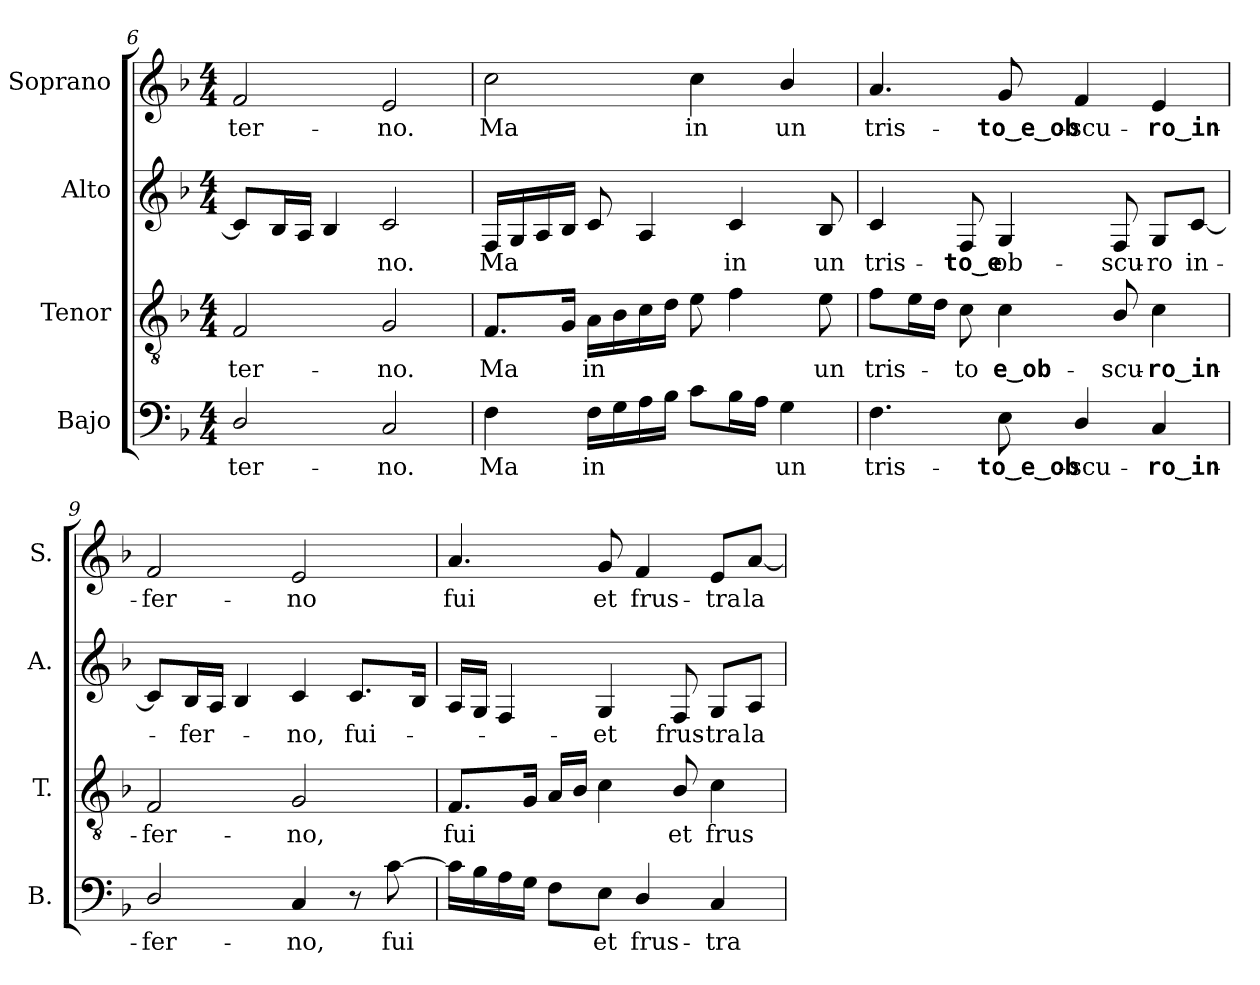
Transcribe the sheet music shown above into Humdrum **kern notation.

**kern	**text	**kern	**text	**kern	**text	**kern	**text
*part4	*part4	*part3	*part3	*part2	*part2	*part1	*part1
*staff4	*staff4	*staff3	*staff3	*staff2	*staff2	*staff1	*staff1
*I"Bajo	*	*I"Tenor	*	*I"Alto	*	*I"Soprano	*
*I'B.	*	*I'T.	*	*I'A.	*	*I'S.	*
*clefF4	*	*clefGv2	*	*clefG2	*	*clefG2	*
*	*	*ITrd7c12	*	*	*	*	*
*k[b-]	*	*k[b-]	*	*k[b-]	*	*k[b-]	*
*F:	*	*F:	*	*F:	*	*F:	*
*M4/4	*	*M4/4	*	*M4/4	*	*M4/4	*
=6	=6	=6	=6	=6	=6	=6	=6
!	!LO:LY:b:color=#000000	!	!	!	!	!	!
!	!	!	!LO:LY:b:color=#000000	!	!	!	!
!	!	!	!	!	!	!	!LO:LY:b:color=#000000
2Di/	-ter-	2FFi/	-ter-	8ci/L]	.	2fi/	-ter-
.	.	.	.	16B-i/L	.	.	.
.	.	.	.	16Ai/JJ	.	.	.
.	.	.	.	4B-i/	.	.	.
!	!LO:LY:b:color=#000000	!	!	!	!	!	!
!	!	!	!LO:LY:b:color=#000000	!	!	!	!
!	!	!	!	!	!LO:LY:b:color=#000000	!	!
!	!	!	!	!	!	!	!LO:LY:b:color=#000000
2Ci/	-no.	2GGi/	-no.	2ci/	-no.	2ei/	-no.
=7	=7	=7	=7	=7	=7	=7	=7
!	!LO:LY:b:color=#000000	!	!	!	!	!	!
!	!	!	!LO:LY:b:color=#000000	!	!	!	!
!	!	!	!	!	!LO:LY:b:color=#000000	!	!
!	!	!	!	!	!	!	!LO:LY:b:color=#000000
4Fi\	Ma	8.FFi/L	Ma	16Fi/LL	Ma	2cci\	Ma
.	.	.	.	16Gi/	.	.	.
.	.	.	.	16Ai/	.	.	.
.	.	16GGi/Jk	.	16B-i/JJ	.	.	.
!	!LO:LY:b:color=#000000	!	!	!	!	!	!
!	!	!	!LO:LY:b:color=#000000	!	!	!	!
16Fi\LL	in	16AAi\LL	in	8ci/	.	.	.
16Gi\	.	16BB-i\	.	.	.	.	.
16Ai\	.	16Ci\	.	4Ai/	.	.	.
16B-i\JJ	.	16Di\JJ	.	.	.	.	.
!	!	!	!	!	!	!	!LO:LY:b:color=#000000
8ci\L	.	8Ei\	.	.	.	4cci\	in
!	!	!	!	!	!LO:LY:b:color=#000000	!	!
16B-i\L	.	4Fi\	.	4ci/	in	.	.
16Ai\JJ	.	.	.	.	.	.	.
!	!LO:LY:b:color=#000000	!	!	!	!	!	!
!	!	!	!	!	!	!	!LO:LY:b:color=#000000
4Gi\	un	.	.	.	.	4b-i/	un
!	!	!	!LO:LY:b:color=#000000	!	!	!	!
!	!	!	!	!	!LO:LY:b:color=#000000	!	!
.	.	8Ei\	un	8B-i/	un	.	.
=8	=8	=8	=8	=8	=8	=8	=8
!	!LO:LY:b:color=#000000	!	!	!	!	!	!
!	!	!	!LO:LY:b:color=#000000	!	!	!	!
!	!	!	!	!	!LO:LY:b:color=#000000	!	!
!	!	!	!	!	!	!	!LO:LY:b:color=#000000
4.Fi\	tris-	8Fi\L	tris-	4ci/	tris-	4.ai/	tris-
.	.	16Ei\L	.	.	.	.	.
.	.	16Di\JJ	.	.	.	.	.
!	!	!	!LO:LY:b:color=#000000	!	!	!	!
!	!	!	!	!	!LO:LY:b:color=#000000	!	!
.	.	8Ci\	-to	8Fi/	-to_e	.	.
!	!LO:LY:b:color=#000000	!	!	!	!	!	!
!	!	!	!LO:LY:b:color=#000000	!	!	!	!
!	!	!	!	!	!LO:LY:b:color=#000000	!	!
!	!	!	!	!	!	!	!LO:LY:b:color=#000000
8Ei\	-to_e_ob-	4Ci\	e_ob-	4Gi/	ob-	8gi/	-to_e_ob-
!	!LO:LY:b:color=#000000	!	!	!	!	!	!
!	!	!	!	!	!	!	!LO:LY:b:color=#000000
4Di/	-scu-	.	.	.	.	4fi/	-scu-
!	!	!	!LO:LY:b:color=#000000	!	!	!	!
!	!	!	!	!	!LO:LY:b:color=#000000	!	!
.	.	8BB-i/	-scu-	8Fi/	-scu-	.	.
!	!LO:LY:b:color=#000000	!	!	!	!	!	!
!	!	!	!LO:LY:b:color=#000000	!	!	!	!
!	!	!	!	!	!LO:LY:b:color=#000000	!	!
!	!	!	!	!	!	!	!LO:LY:b:color=#000000
4Ci/	-ro_in-	4Ci\	-ro_in-	8Gi/L	-ro	4ei/	-ro_in-
!	!	!	!	!	!LO:LY:b:color=#000000	!	!
.	.	.	.	[8ci/J	in-	.	.
!!LO:LB:g=z
=9	=9	=9	=9	=9	=9	=9	=9
!	!LO:LY:b:color=#000000	!	!	!	!	!	!
!	!	!	!LO:LY:b:color=#000000	!	!	!	!
!	!	!	!	!	!	!	!LO:LY:b:color=#000000
2Di/	-fer-	2FFi/	-fer-	8ci/L]	.	2fi/	-fer-
!	!	!	!	!	!LO:LY:b:color=#000000	!	!
.	.	.	.	16B-i/L	-fer-	.	.
.	.	.	.	16Ai/JJ	.	.	.
.	.	.	.	4B-i/	.	.	.
!	!LO:LY:b:color=#000000	!	!	!	!	!	!
!	!	!	!LO:LY:b:color=#000000	!	!	!	!
!	!	!	!	!	!LO:LY:b:color=#000000	!	!
!	!	!	!	!	!	!	!LO:LY:b:color=#000000
4Ci/	-no,	2GGi/	-no,	4ci/	-no,	2ei/	-no
!	!	!	!	!	!LO:LY:b:color=#000000	!	!
8r	.	.	.	8.ci/L	fui-	.	.
!	!LO:LY:b:color=#000000	!	!	!	!	!	!
[8ci\	fui	.	.	.	.	.	.
.	.	.	.	16B-i/Jk	.	.	.
=10	=10	=10	=10	=10	=10	=10	=10
!	!	!	!LO:LY:b:color=#000000	!	!	!	!
!	!	!	!	!	!	!	!LO:LY:b:color=#000000
16ci\LL]	.	8.FFi/L	fui	16Ai/LL	.	4.ai/	fui
16B-i\	.	.	.	16Gi/JJ	.	.	.
16Ai\	.	.	.	4Fi/	.	.	.
16Gi\JJ	.	16GGi/Jk	.	.	.	.	.
8Fi\L	.	16AAi/LL	.	.	.	.	.
.	.	16BB-i/JJ	.	.	.	.	.
!	!LO:LY:b:color=#000000	!	!	!	!	!	!
!	!	!	!	!	!LO:LY:b:color=#000000	!	!
!	!	!	!	!	!	!	!LO:LY:b:color=#000000
8Ei\J	et	4Ci\	.	4Gi/	-et	8gi/	et
!	!LO:LY:b:color=#000000	!	!	!	!	!	!
!	!	!	!	!	!	!	!LO:LY:b:color=#000000
4Di/	frus-	.	.	.	.	4fi/	frus-
!	!	!	!LO:LY:b:color=#000000	!	!	!	!
!	!	!	!	!	!LO:LY:b:color=#000000	!	!
.	.	8BB-i/	et	8Fi/	frus-	.	.
!	!LO:LY:b:color=#000000	!	!	!	!	!	!
!	!	!	!LO:LY:b:color=#000000	!	!	!	!
!	!	!	!	!	!LO:LY:b:color=#000000	!	!
!	!	!	!	!	!	!	!LO:LY:b:color=#000000
4Ci/	-tra	4Ci\	frus-	8Gi/L	-tra	8ei/L	-tra
!	!	!	!	!	!LO:LY:b:color=#000000	!	!
!	!	!	!	!	!	!	!LO:LY:b:color=#000000
.	.	.	.	8Ai/J	la-	[8ai/J	la-
=	=	=	=	=	=	=	=
*-	*-	*-	*-	*-	*-	*-	*-
